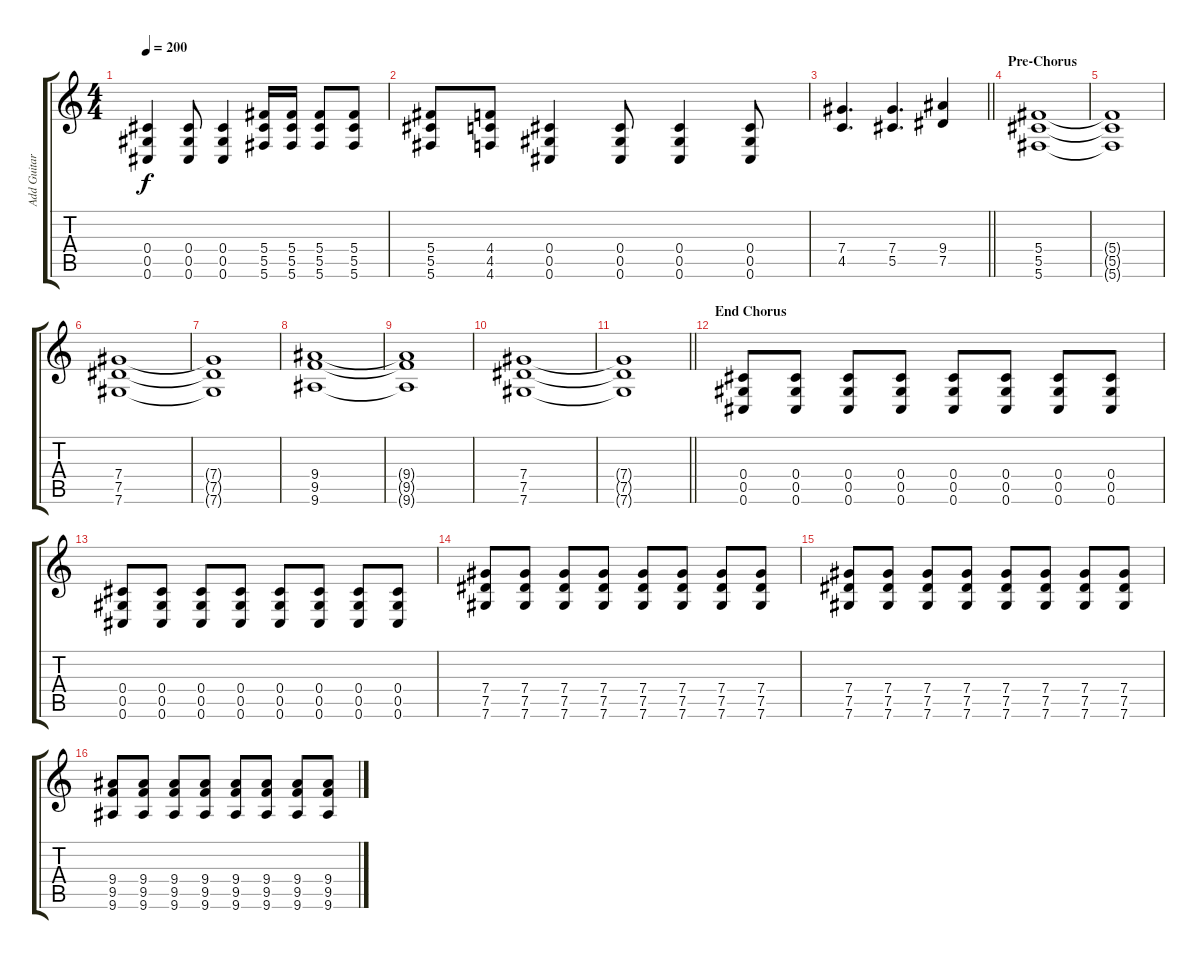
\track ("Add Guitar" "Add Guitar") {instrument distortionguitar}
\staff {score tabs}
\tuning (Eb4 Bb3 Gb3 Db3 Ab2 Db2) {hide}
\ts (4 4)
\tempo 200
\clef g2
\ks c
(0.4 0.5 0.6).4{dy f} (0.4 0.5 0.6).8 (0.4 0.5 0.6).4 (5.4 5.5 5.6).16 (5.4 5.5 5.6).16 (5.4 5.5 5.6).8 (5.4 5.5 5.6).8 |
(5.4 5.5 5.6).8 (4.4 4.5 4.6).8 (0.4 0.5 0.6).4 (0.4 0.5 0.6).8 (0.4 0.5 0.6).4 (0.4 0.5 0.6).8 |
\barLineRight lightlight
(7.4 4.5).4{d} (7.4 5.5).4{d} (9.4 7.5).4 |
\section ("" "Pre-Chorus")
(5.4 5.5 5.6).1 |
(5.4{t} 5.5{t} 5.6{t}).1 |
(7.4 7.5 7.6).1 |
(7.4{t} 7.5{t} 7.6{t}).1 |
(9.4 9.5 9.6).1 |
(9.4{t} 9.5{t} 9.6{t}).1 |
(7.4 7.5 7.6).1 |
\barLineRight lightlight
(7.4{t} 7.5{t} 7.6{t}).1 |
\section ("" "End Chorus")
(0.4 0.5 0.6).8 (0.4 0.5 0.6).8 (0.4 0.5 0.6).8 (0.4 0.5 0.6).8 (0.4 0.5 0.6).8 (0.4 0.5 0.6).8 (0.4 0.5 0.6).8 (0.4 0.5 0.6).8 |
(0.4 0.5 0.6).8 (0.4 0.5 0.6).8 (0.4 0.5 0.6).8 (0.4 0.5 0.6).8 (0.4 0.5 0.6).8 (0.4 0.5 0.6).8 (0.4 0.5 0.6).8 (0.4 0.5 0.6).8 |
(7.4 7.5 7.6).8 (7.4 7.5 7.6).8 (7.4 7.5 7.6).8 (7.4 7.5 7.6).8 (7.4 7.5 7.6).8 (7.4 7.5 7.6).8 (7.4 7.5 7.6).8 (7.4 7.5 7.6).8 |
(7.4 7.5 7.6).8 (7.4 7.5 7.6).8 (7.4 7.5 7.6).8 (7.4 7.5 7.6).8 (7.4 7.5 7.6).8 (7.4 7.5 7.6).8 (7.4 7.5 7.6).8 (7.4 7.5 7.6).8 |
(9.4 9.5 9.6).8 (9.4 9.5 9.6).8 (9.4 9.5 9.6).8 (9.4 9.5 9.6).8 (9.4 9.5 9.6).8 (9.4 9.5 9.6).8 (9.4 9.5 9.6).8 (9.4 9.5 9.6).8
